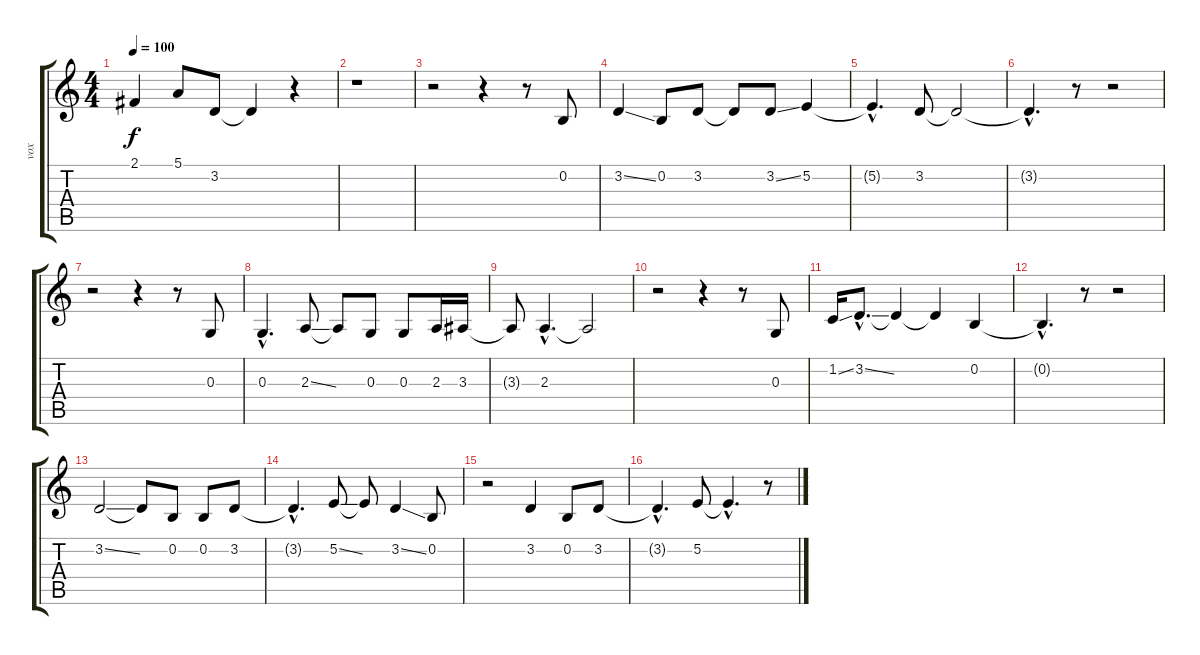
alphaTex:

\track ("vox" "vox") {instrument trumpet}
\staff {score tabs}
\tuning (E4 B3 G3 D3 A2 E2) {hide}
\ts (4 4)
\tempo 100
\clef g2
\ks c
2.1{t}.4{dy f} 5.1.8 3.2.8 3.2{t}.4 r.4 |
r.1 |
r.2 r.4 r.8 0.2.8 |
3.2{ss}.4 0.2.8 3.2.8 3.2{t}.8 3.2{ss}.8 5.2.4 |
5.2{hac t}.4{d} 3.2.8 3.2{t}.2 |
3.2{hac t}.4{d} r.8 r.2 |
r.2 r.4 r.8 0.3.8 |
0.3{hac}.4{d} 2.3{ss}.8 2.3{t}.8 0.3.8 0.3.8 2.3.16 3.3.16 |
3.3{t}.8 2.3{hac}.4{d} 2.3{t}.2 |
r.2 r.4 r.8 0.3.8 |
1.2{ss}.16 3.2{ss hac}.8{d} 3.2{t}.4 3.2{t}.4 0.2.4 |
0.2{hac t}.4{d} r.8 r.2 |
3.2{ss}.2 3.2{t}.8 0.2.8 0.2.8 3.2.8 |
3.2{hac t}.4{d} 5.2{ss}.8 5.2{t}.8 3.2{ss}.4 0.2.8 |
r.2 3.2.4 0.2.8 3.2.8 |
3.2{hac t}.4{d} 5.2.8 5.2{hac t}.4{d} r.8
